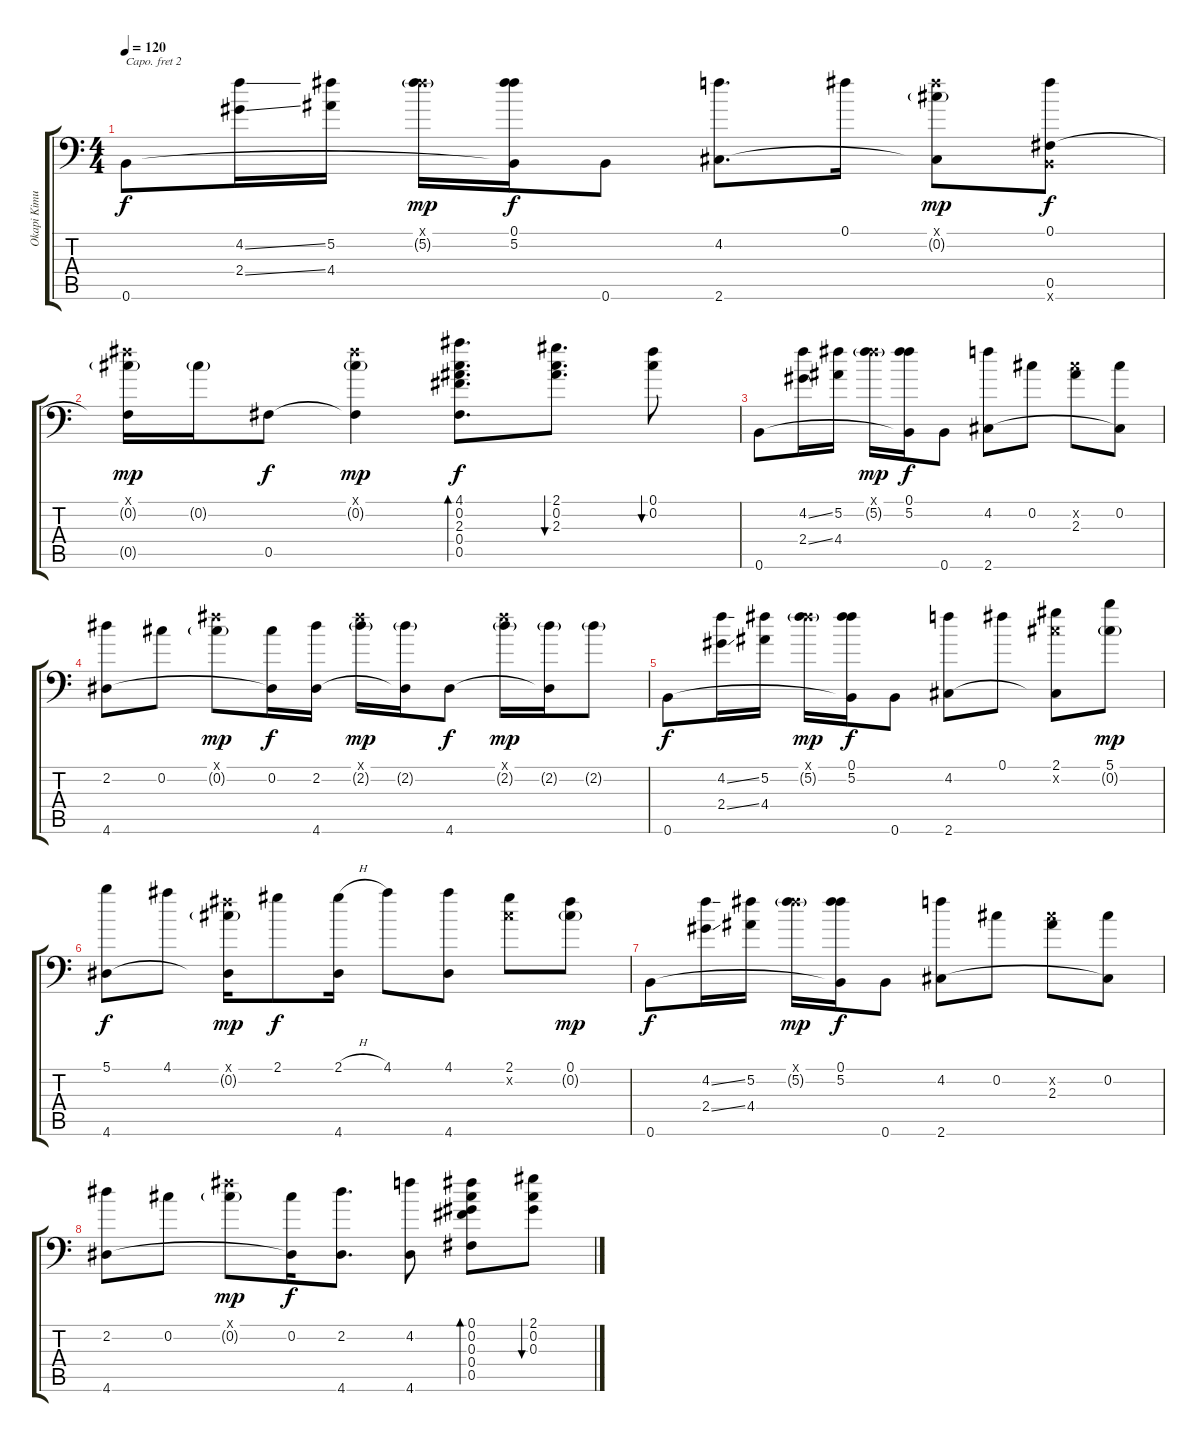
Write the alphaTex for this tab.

\track ("Okapi Kimura" "Okapi Kimu") {instrument acousticguitarsteel}
\staff {score tabs}
\capo 2
\tuning (E4 B3 Gb3 E3 E2 A1) {hide}
\ts (4 4)
\tempo 120
\clef f4
\ks c
0.6.8{dy f} (4.2{ss} 2.4{ss}).16 (5.2 4.4).16 (0.1{x} 5.2{g}).16{dy mp} (0.1 5.2 0.6{t}).16{dy f} 0.6.8 (4.2 2.6).8{d} 0.1.16 (0.1{x} 0.2{g} 2.6{t}).8{dy mp} (0.1 0.5 0.6{x}).8{dy f} |
(0.1{x} 0.2{g} 0.5{t}).16{dy mp} 0.2{g}.16 0.5.8{dy f} (0.1{x} 0.2{g} 0.5{t}).4{dy mp} (4.1 0.2 2.3 0.4 0.5).8{d bd 120 dy f} (2.1 0.2 2.3).8{d bu 60} (0.1 0.2).8{bu 60} |
0.6.8 (4.2{ss} 2.4{ss}).16 (5.2 4.4).16 (0.1{x} 5.2{g}).16{dy mp} (0.1 5.2 0.6{t}).16{dy f} 0.6.8 (4.2 2.6).8 0.2.8 (0.2{x} 2.3).8 (0.2 2.6{t}).8 |
(2.2 4.6).8 0.2.8 (0.1{x} 0.2{g}).8{dy mp} (0.2 4.6{t}).16{dy f} (2.2 4.6).16 (0.1{x} 2.2{g}).16{dy mp} (2.2{g} 4.6{t}).16 4.6.8{dy f} (0.1{x} 2.2{g}).16{dy mp} (2.2{g} 4.6{t}).16 2.2{g}.8 |
0.6.8{dy f} (4.2{ss} 2.4{ss}).16 (5.2 4.4).16 (0.1{x} 5.2{g}).16{dy mp} (0.1 5.2 0.6{t}).16{dy f} 0.6.8 (4.2 2.6).8 0.1.8 (2.1 0.2{x} 2.6{t}).8 (5.1 0.2{g}).8{dy mp} |
(5.1 4.6).8{dy f} 4.1.8 (0.1{x} 0.2{g} 4.6{t}).16{dy mp} 2.1.8{dy f} (2.1{h} 4.6).16 4.1.8 (4.1 4.6).8 (2.1 0.2{x}).8 (0.1 0.2{g}).8{dy mp} |
0.6.8{dy f} (4.2{ss} 2.4{ss}).16 (5.2 4.4).16 (0.1{x} 5.2{g}).16{dy mp} (0.1 5.2 0.6{t}).16{dy f} 0.6.8 (4.2 2.6).8 0.2.8 (0.2{x} 2.3).8 (0.2 2.6{t}).8 |
(2.2 4.6).8 0.2.8 (0.1{x} 0.2{g}).8{dy mp} (0.2 4.6{t}).16{dy f} (2.2 4.6).8{d} (4.2 4.6).8 (0.1 0.2 0.3 0.4 0.5).8{bd 60} (2.1 0.2 0.3).8{bu 60}
